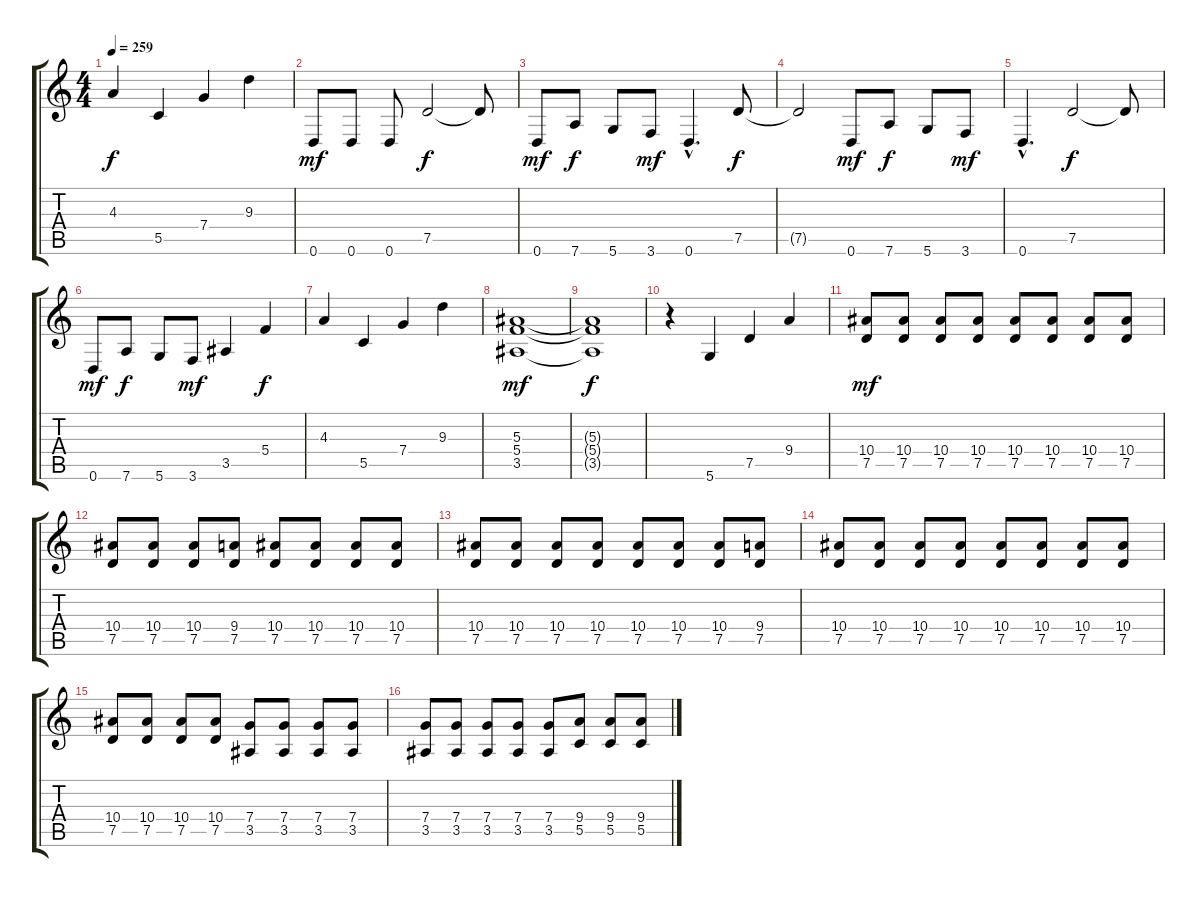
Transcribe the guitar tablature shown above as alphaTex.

\track "" {instrument distortionguitar}
\staff {score tabs}
\tuning (D4 A3 F3 C3 G2 D2) {hide}
\ts (4 4)
\tempo 259
\clef g2
\ks c
4.3.4{dy f} 5.5.4 7.4.4 9.3.4 |
0.6.8{dy mf} 0.6.8 0.6.8 7.5.2{dy f} 7.5{t}.8 |
0.6.8{dy mf} 7.6.8{dy f} 5.6.8 3.6.8{dy mf} 0.6{hac}.4{d} 7.5.8{dy f} |
7.5{t}.2 0.6.8{dy mf} 7.6.8{dy f} 5.6.8 3.6.8{dy mf} |
0.6{hac}.4{d} 7.5.2{dy f} 7.5{t}.8 |
0.6.8{dy mf} 7.6.8{dy f} 5.6.8 3.6.8{dy mf} 3.5.4 5.4.4{dy f} |
4.3.4 5.5.4 7.4.4 9.3.4 |
(5.3 5.4 3.5).1{dy mf} |
(5.3{t} 5.4{t} 3.5{t}).1{dy f} |
r.4 5.6.4 7.5.4 9.4.4 |
(10.4 7.5).8{dy mf} (10.4 7.5).8 (10.4 7.5).8 (10.4 7.5).8 (10.4 7.5).8 (10.4 7.5).8 (10.4 7.5).8 (10.4 7.5).8 |
(10.4 7.5).8 (10.4 7.5).8 (10.4 7.5).8 (9.4 7.5).8 (10.4 7.5).8 (10.4 7.5).8 (10.4 7.5).8 (10.4 7.5).8 |
(10.4 7.5).8 (10.4 7.5).8 (10.4 7.5).8 (10.4 7.5).8 (10.4 7.5).8 (10.4 7.5).8 (10.4 7.5).8 (9.4 7.5).8 |
(10.4 7.5).8 (10.4 7.5).8 (10.4 7.5).8 (10.4 7.5).8 (10.4 7.5).8 (10.4 7.5).8 (10.4 7.5).8 (10.4 7.5).8 |
(10.4 7.5).8 (10.4 7.5).8 (10.4 7.5).8 (10.4 7.5).8 (7.4 3.5).8 (7.4 3.5).8 (7.4 3.5).8 (7.4 3.5).8 |
(7.4 3.5).8 (7.4 3.5).8 (7.4 3.5).8 (7.4 3.5).8 (7.4 3.5).8 (9.4 5.5).8 (9.4 5.5).8 (9.4 5.5).8
